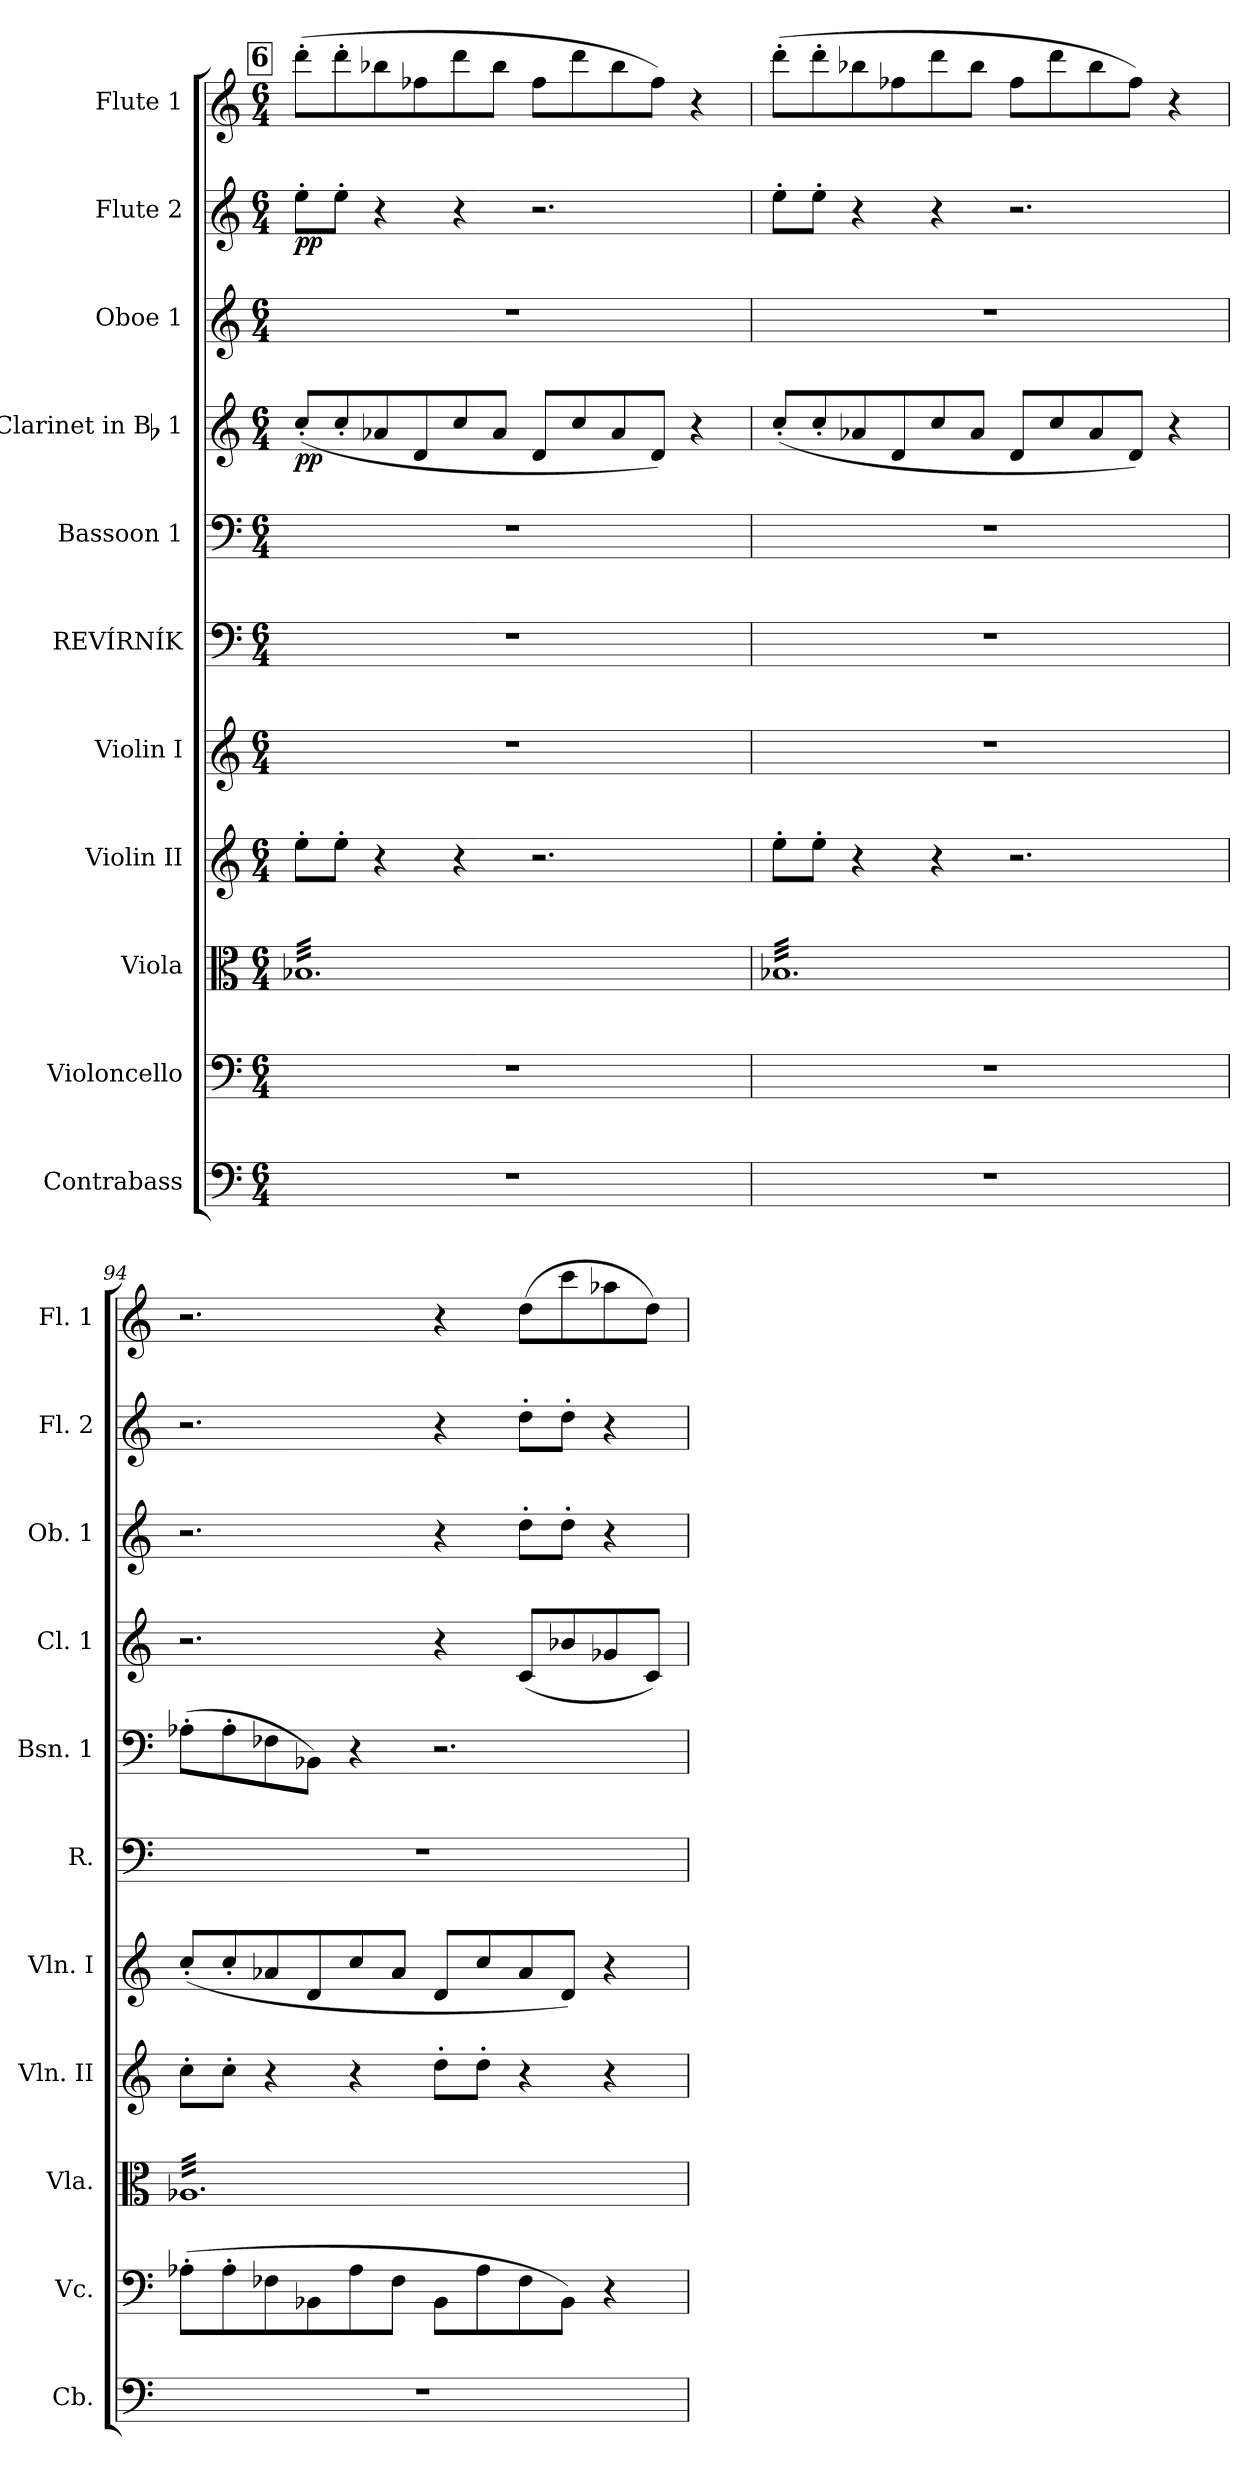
**kern	**kern	**kern	**kern	**kern	**kern	**kern	**kern	**dynam	**kern	**kern	**dynam	**kern
*part11	*part10	*part9	*part8	*part7	*part6	*part5	*part4	*part4	*part3	*part2	*part2	*part1
*staff11	*staff10	*staff9	*staff8	*staff7	*staff6	*staff5	*staff4	*staff4	*staff3	*staff2	*staff2	*staff1
*I"Contrabass	*I"Violoncello	*I"Viola	*I"Violin II	*I"Violin I	*I"REVÍRNÍK	*I"Bassoon 1	*I"Clarinet in Bb 1	*	*I"Oboe 1	*I"Flute 2	*	*I"Flute 1
*I'Cb.	*I'Vc.	*I'Vla.	*I'Vln. II	*I'Vln. I	*I'R.	*I'Bsn. 1	*I'Cl. 1	*	*I'Ob. 1	*I'Fl. 2	*	*I'Fl. 1
*clefF4	*clefF4	*clefC3	*clefG2	*clefG2	*clefF4	*clefF4	*clefG2	*	*clefG2	*clefG2	*	*clefG2
*ITrd7c12	*	*	*	*	*	*	*ITrd1c2	*	*	*	*	*
*k[]	*k[]	*k[]	*k[]	*k[]	*k[]	*k[]	*k[b-e-]	*	*k[]	*k[]	*	*k[]
*C:	*C:	*C:	*C:	*C:	*C:	*C:	*B-:	*	*C:	*C:	*	*C:
*M6/4	*M6/4	*M6/4	*M6/4	*M6/4	*M6/4	*M6/4	*M6/4	*	*M6/4	*M6/4	*	*M6/4
!!LO:REH:place=s1:t=6
=92	=92	=92	=92	=92	=92	=92	=92	=92	=92	=92	=92	=92
*	*	*tremolo	*	*	*	*	*	*	*	*	*	*
2%3r	2%3r	32B-XLLL	8ee'L	2%3r	2%3r	2%3r	(8b-'L	pp	2%3r	8ee'L	pp	(8ddd'L
.	.	32B-X	.	.	.	.	.	.	.	.	.	.
.	.	32B-X	.	.	.	.	.	.	.	.	.	.
.	.	32B-X	.	.	.	.	.	.	.	.	.	.
.	.	32B-X	8ee'J	.	.	.	8b-'	.	.	8ee'J	.	8ddd'
.	.	32B-X	.	.	.	.	.	.	.	.	.	.
.	.	32B-X	.	.	.	.	.	.	.	.	.	.
.	.	32B-X	.	.	.	.	.	.	.	.	.	.
.	.	32B-X	4r	.	.	.	8g-X	.	.	4r	.	8bb-X
.	.	32B-X	.	.	.	.	.	.	.	.	.	.
.	.	32B-X	.	.	.	.	.	.	.	.	.	.
.	.	32B-X	.	.	.	.	.	.	.	.	.	.
.	.	32B-X	.	.	.	.	8c	.	.	.	.	8ff-X
.	.	32B-X	.	.	.	.	.	.	.	.	.	.
.	.	32B-X	.	.	.	.	.	.	.	.	.	.
.	.	32B-X	.	.	.	.	.	.	.	.	.	.
.	.	32B-X	4r	.	.	.	8b-	.	.	4r	.	8ddd
.	.	32B-X	.	.	.	.	.	.	.	.	.	.
.	.	32B-X	.	.	.	.	.	.	.	.	.	.
.	.	32B-X	.	.	.	.	.	.	.	.	.	.
.	.	32B-X	.	.	.	.	8g-J	.	.	.	.	8bb-J
.	.	32B-X	.	.	.	.	.	.	.	.	.	.
.	.	32B-X	.	.	.	.	.	.	.	.	.	.
.	.	32B-X	.	.	.	.	.	.	.	.	.	.
.	.	32B-X	2.r	.	.	.	8cL	.	.	2.r	.	8ff-L
.	.	32B-X	.	.	.	.	.	.	.	.	.	.
.	.	32B-X	.	.	.	.	.	.	.	.	.	.
.	.	32B-X	.	.	.	.	.	.	.	.	.	.
.	.	32B-X	.	.	.	.	8b-	.	.	.	.	8ddd
.	.	32B-X	.	.	.	.	.	.	.	.	.	.
.	.	32B-X	.	.	.	.	.	.	.	.	.	.
.	.	32B-X	.	.	.	.	.	.	.	.	.	.
.	.	32B-X	.	.	.	.	8g-	.	.	.	.	8bb-
.	.	32B-X	.	.	.	.	.	.	.	.	.	.
.	.	32B-X	.	.	.	.	.	.	.	.	.	.
.	.	32B-X	.	.	.	.	.	.	.	.	.	.
.	.	32B-X	.	.	.	.	8cJ)	.	.	.	.	8ff-J)
.	.	32B-X	.	.	.	.	.	.	.	.	.	.
.	.	32B-X	.	.	.	.	.	.	.	.	.	.
.	.	32B-X	.	.	.	.	.	.	.	.	.	.
.	.	32B-X	.	.	.	.	4r	.	.	.	.	4r
.	.	32B-X	.	.	.	.	.	.	.	.	.	.
.	.	32B-X	.	.	.	.	.	.	.	.	.	.
.	.	32B-X	.	.	.	.	.	.	.	.	.	.
.	.	32B-X	.	.	.	.	.	.	.	.	.	.
.	.	32B-X	.	.	.	.	.	.	.	.	.	.
.	.	32B-X	.	.	.	.	.	.	.	.	.	.
.	.	32B-XJJJ	.	.	.	.	.	.	.	.	.	.
=93	=93	=93	=93	=93	=93	=93	=93	=93	=93	=93	=93	=93
2%3r	2%3r	32B-XLLL	8ee'L	2%3r	2%3r	2%3r	(8b-'L	.	2%3r	8ee'L	.	(8ddd'L
.	.	32B-X	.	.	.	.	.	.	.	.	.	.
.	.	32B-X	.	.	.	.	.	.	.	.	.	.
.	.	32B-X	.	.	.	.	.	.	.	.	.	.
.	.	32B-X	8ee'J	.	.	.	8b-'	.	.	8ee'J	.	8ddd'
.	.	32B-X	.	.	.	.	.	.	.	.	.	.
.	.	32B-X	.	.	.	.	.	.	.	.	.	.
.	.	32B-X	.	.	.	.	.	.	.	.	.	.
.	.	32B-X	4r	.	.	.	8g-X	.	.	4r	.	8bb-X
.	.	32B-X	.	.	.	.	.	.	.	.	.	.
.	.	32B-X	.	.	.	.	.	.	.	.	.	.
.	.	32B-X	.	.	.	.	.	.	.	.	.	.
.	.	32B-X	.	.	.	.	8c	.	.	.	.	8ff-X
.	.	32B-X	.	.	.	.	.	.	.	.	.	.
.	.	32B-X	.	.	.	.	.	.	.	.	.	.
.	.	32B-X	.	.	.	.	.	.	.	.	.	.
.	.	32B-X	4r	.	.	.	8b-	.	.	4r	.	8ddd
.	.	32B-X	.	.	.	.	.	.	.	.	.	.
.	.	32B-X	.	.	.	.	.	.	.	.	.	.
.	.	32B-X	.	.	.	.	.	.	.	.	.	.
.	.	32B-X	.	.	.	.	8g-J	.	.	.	.	8bb-J
.	.	32B-X	.	.	.	.	.	.	.	.	.	.
.	.	32B-X	.	.	.	.	.	.	.	.	.	.
.	.	32B-X	.	.	.	.	.	.	.	.	.	.
.	.	32B-X	2.r	.	.	.	8cL	.	.	2.r	.	8ff-L
.	.	32B-X	.	.	.	.	.	.	.	.	.	.
.	.	32B-X	.	.	.	.	.	.	.	.	.	.
.	.	32B-X	.	.	.	.	.	.	.	.	.	.
.	.	32B-X	.	.	.	.	8b-	.	.	.	.	8ddd
.	.	32B-X	.	.	.	.	.	.	.	.	.	.
.	.	32B-X	.	.	.	.	.	.	.	.	.	.
.	.	32B-X	.	.	.	.	.	.	.	.	.	.
.	.	32B-X	.	.	.	.	8g-	.	.	.	.	8bb-
.	.	32B-X	.	.	.	.	.	.	.	.	.	.
.	.	32B-X	.	.	.	.	.	.	.	.	.	.
.	.	32B-X	.	.	.	.	.	.	.	.	.	.
.	.	32B-X	.	.	.	.	8cJ)	.	.	.	.	8ff-J)
.	.	32B-X	.	.	.	.	.	.	.	.	.	.
.	.	32B-X	.	.	.	.	.	.	.	.	.	.
.	.	32B-X	.	.	.	.	.	.	.	.	.	.
.	.	32B-X	.	.	.	.	4r	.	.	.	.	4r
.	.	32B-X	.	.	.	.	.	.	.	.	.	.
.	.	32B-X	.	.	.	.	.	.	.	.	.	.
.	.	32B-X	.	.	.	.	.	.	.	.	.	.
.	.	32B-X	.	.	.	.	.	.	.	.	.	.
.	.	32B-X	.	.	.	.	.	.	.	.	.	.
.	.	32B-X	.	.	.	.	.	.	.	.	.	.
.	.	32B-XJJJ	.	.	.	.	.	.	.	.	.	.
=94	=94	=94	=94	=94	=94	=94	=94	=94	=94	=94	=94	=94
2%3r	(8A-X'L	32A-XLLL	8cc'L	(8cc'L	2%3r	(8A-X'L	2.r	.	2.r	2.r	.	2.r
.	.	32A-X	.	.	.	.	.	.	.	.	.	.
.	.	32A-X	.	.	.	.	.	.	.	.	.	.
.	.	32A-X	.	.	.	.	.	.	.	.	.	.
.	8A-'	32A-X	8cc'J	8cc'	.	8A-'	.	.	.	.	.	.
.	.	32A-X	.	.	.	.	.	.	.	.	.	.
.	.	32A-X	.	.	.	.	.	.	.	.	.	.
.	.	32A-X	.	.	.	.	.	.	.	.	.	.
.	8F-X	32A-X	4r	8a-X	.	8F-X	.	.	.	.	.	.
.	.	32A-X	.	.	.	.	.	.	.	.	.	.
.	.	32A-X	.	.	.	.	.	.	.	.	.	.
.	.	32A-X	.	.	.	.	.	.	.	.	.	.
.	8BB-X	32A-X	.	8d	.	8BB-XJ)	.	.	.	.	.	.
.	.	32A-X	.	.	.	.	.	.	.	.	.	.
.	.	32A-X	.	.	.	.	.	.	.	.	.	.
.	.	32A-X	.	.	.	.	.	.	.	.	.	.
.	8A-	32A-X	4r	8cc	.	4r	.	.	.	.	.	.
.	.	32A-X	.	.	.	.	.	.	.	.	.	.
.	.	32A-X	.	.	.	.	.	.	.	.	.	.
.	.	32A-X	.	.	.	.	.	.	.	.	.	.
.	8F-J	32A-X	.	8a-J	.	.	.	.	.	.	.	.
.	.	32A-X	.	.	.	.	.	.	.	.	.	.
.	.	32A-X	.	.	.	.	.	.	.	.	.	.
.	.	32A-X	.	.	.	.	.	.	.	.	.	.
.	8BB-L	32A-X	8dd'L	8dL	.	2.r	4r	.	4r	4r	.	4r
.	.	32A-X	.	.	.	.	.	.	.	.	.	.
.	.	32A-X	.	.	.	.	.	.	.	.	.	.
.	.	32A-X	.	.	.	.	.	.	.	.	.	.
.	8A-	32A-X	8dd'J	8cc	.	.	.	.	.	.	.	.
.	.	32A-X	.	.	.	.	.	.	.	.	.	.
.	.	32A-X	.	.	.	.	.	.	.	.	.	.
.	.	32A-X	.	.	.	.	.	.	.	.	.	.
.	8F-	32A-X	4r	8a-	.	.	(8B-L	.	8dd'L	8dd'L	.	(8ddL
.	.	32A-X	.	.	.	.	.	.	.	.	.	.
.	.	32A-X	.	.	.	.	.	.	.	.	.	.
.	.	32A-X	.	.	.	.	.	.	.	.	.	.
.	8BB-J)	32A-X	.	8dJ)	.	.	8a-X	.	8dd'J	8dd'J	.	8ccc
.	.	32A-X	.	.	.	.	.	.	.	.	.	.
.	.	32A-X	.	.	.	.	.	.	.	.	.	.
.	.	32A-X	.	.	.	.	.	.	.	.	.	.
.	4r	32A-X	4r	4r	.	.	8f-X	.	4r	4r	.	8aa-X
.	.	32A-X	.	.	.	.	.	.	.	.	.	.
.	.	32A-X	.	.	.	.	.	.	.	.	.	.
.	.	32A-X	.	.	.	.	.	.	.	.	.	.
.	.	32A-X	.	.	.	.	8B-J)	.	.	.	.	8ddJ)
.	.	32A-X	.	.	.	.	.	.	.	.	.	.
.	.	32A-X	.	.	.	.	.	.	.	.	.	.
.	.	32A-XJJJ	.	.	.	.	.	.	.	.	.	.
*	*	*Xtremolo	*	*	*	*	*	*	*	*	*	*
=	=	=	=	=	=	=	=	=	=	=	=	=
*-	*-	*-	*-	*-	*-	*-	*-	*-	*-	*-	*-	*-
